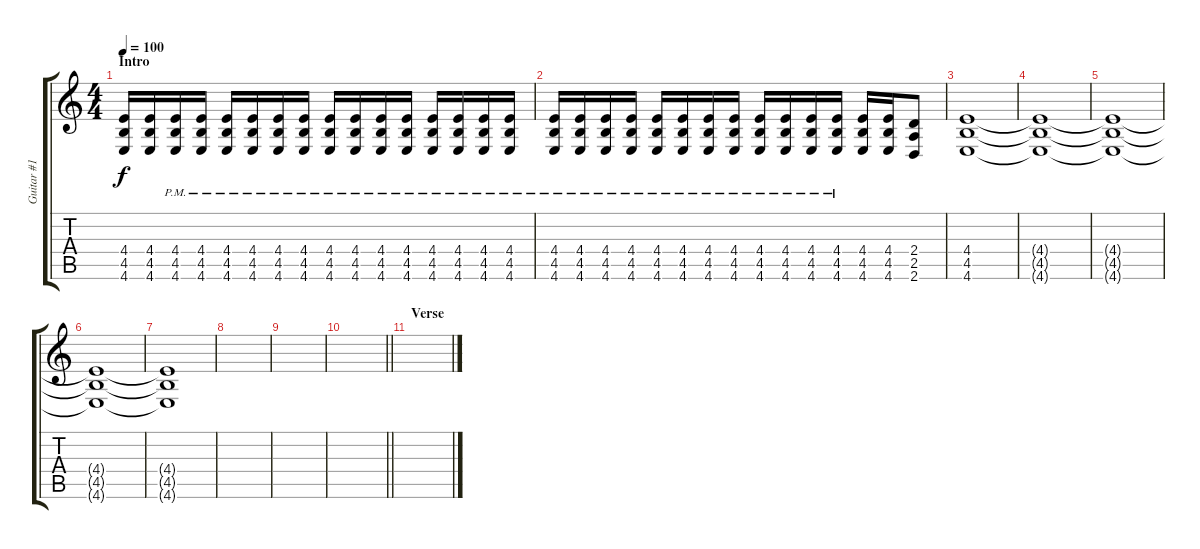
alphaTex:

\track ("Guitar #1" "Guitar #1") {instrument distortionguitar}
\staff {score tabs}
\tuning (D4 A3 F3 C3 G2 C2) {hide}
\ts (4 4)
\section ("" "Intro")
\tempo 100
\clef g2
\ks c
(4.4 4.5 4.6).16{dy f instrument distortionguitar} (4.4 4.5 4.6).16 (4.4{pm} 4.5{pm} 4.6{pm}).16 (4.4{pm} 4.5{pm} 4.6{pm}).16 (4.4{pm} 4.5{pm} 4.6{pm}).16 (4.4{pm} 4.5{pm} 4.6{pm}).16 (4.4{pm} 4.5{pm} 4.6{pm}).16 (4.4{pm} 4.5{pm} 4.6{pm}).16 (4.4{pm} 4.5{pm} 4.6{pm}).16 (4.4{pm} 4.5{pm} 4.6{pm}).16 (4.4{pm} 4.5{pm} 4.6{pm}).16 (4.4{pm} 4.5{pm} 4.6{pm}).16 (4.4{pm} 4.5{pm} 4.6{pm}).16 (4.4{pm} 4.5{pm} 4.6{pm}).16 (4.4{pm} 4.5{pm} 4.6{pm}).16 (4.4{pm} 4.5{pm} 4.6{pm}).16 |
(4.4{pm} 4.5{pm} 4.6{pm}).16 (4.4{pm} 4.5{pm} 4.6{pm}).16 (4.4{pm} 4.5{pm} 4.6{pm}).16 (4.4{pm} 4.5{pm} 4.6{pm}).16 (4.4{pm} 4.5{pm} 4.6{pm}).16 (4.4{pm} 4.5{pm} 4.6{pm}).16 (4.4{pm} 4.5{pm} 4.6{pm}).16 (4.4{pm} 4.5{pm} 4.6{pm}).16 (4.4{pm} 4.5{pm} 4.6{pm}).16 (4.4{pm} 4.5{pm} 4.6{pm}).16 (4.4{pm} 4.5{pm} 4.6{pm}).16 (4.4 4.5 4.6{pm}).16 (4.4 4.5 4.6).16 (4.4 4.5 4.6).16 (2.4 2.5 2.6).8 |
(4.4 4.5 4.6).1 |
(4.4{t} 4.5{t} 4.6{t}).1 |
(4.4{t} 4.5{t} 4.6{t}).1 |
(4.4{t} 4.5{t} 4.6{t}).1 |
(4.4{t} 4.5{t} 4.6{t}).1 |
|
|
\barLineRight lightlight
|
\section ("" "Verse")
